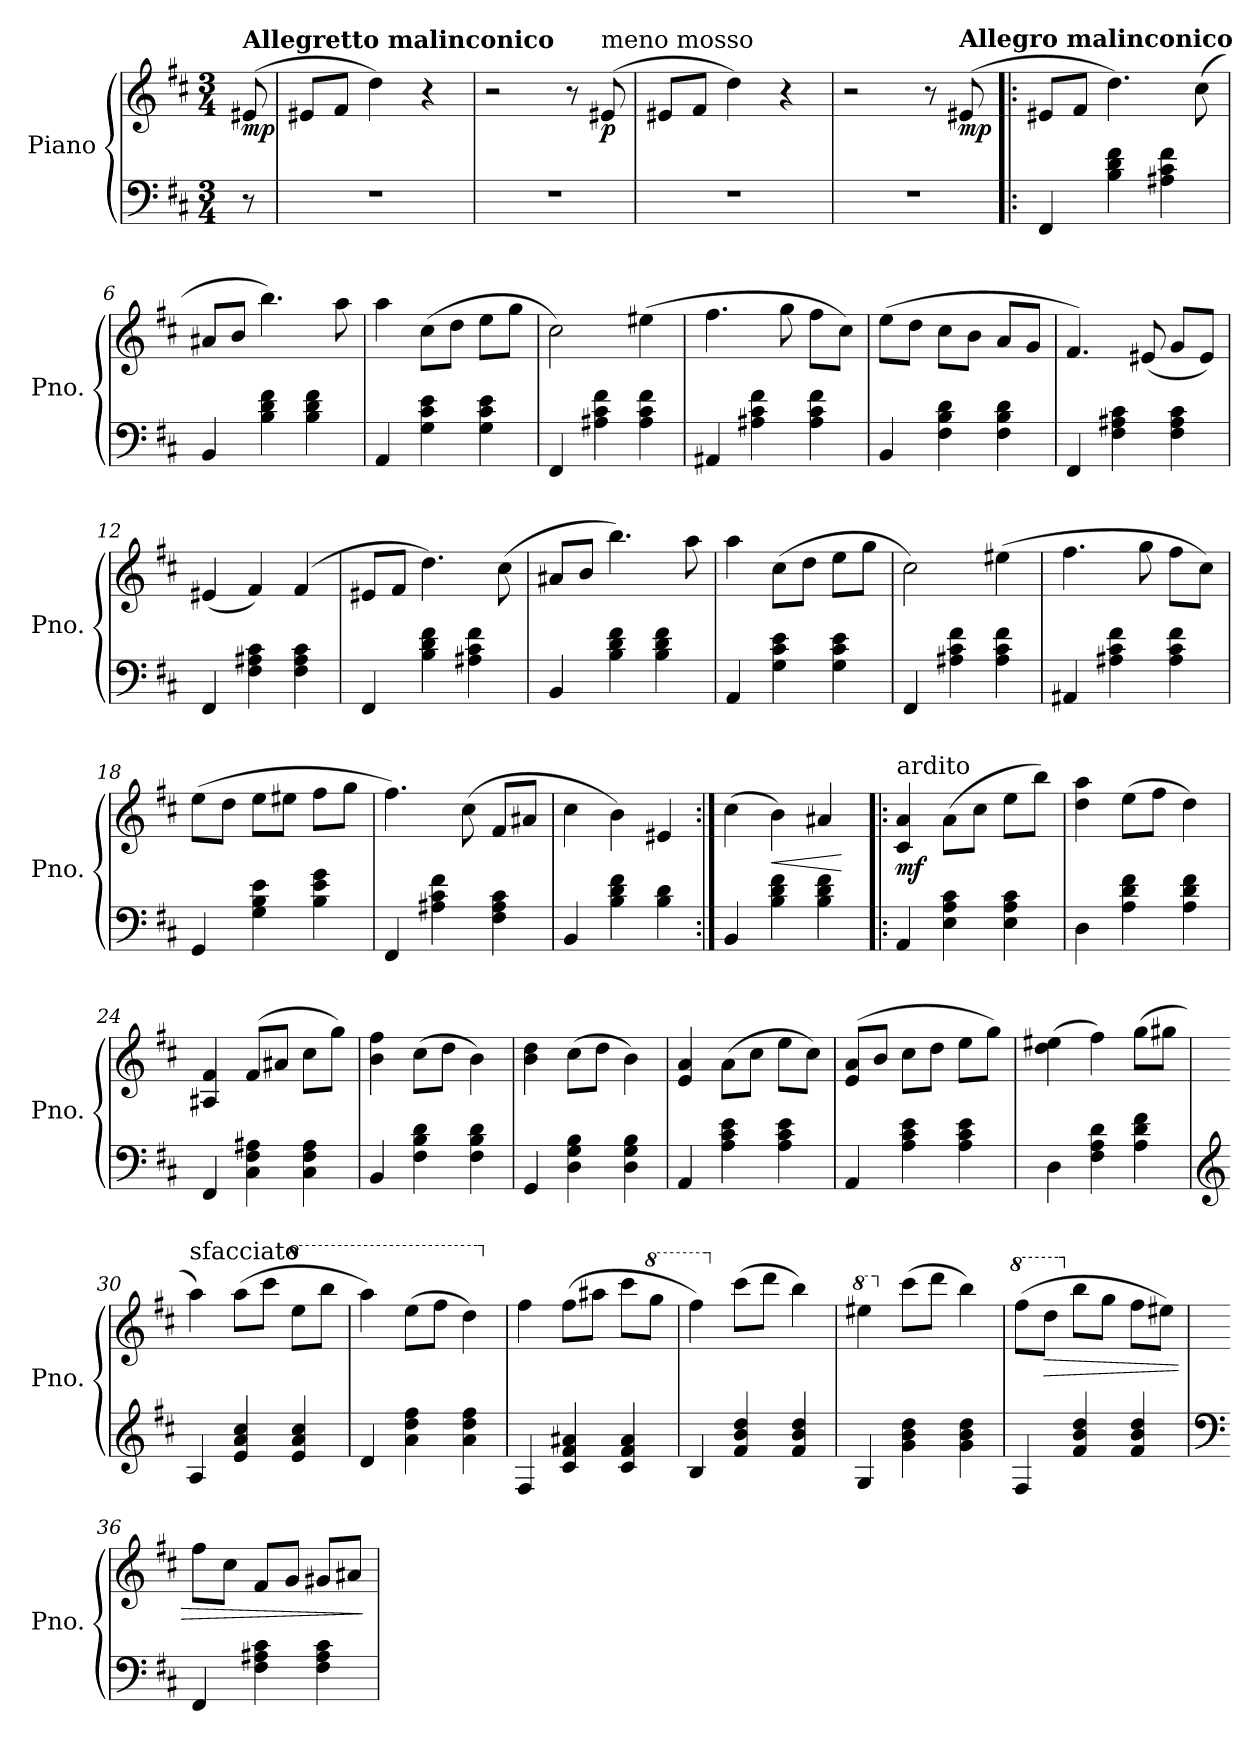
**kern	**kern	**dynam
*part1	*part1	*part1
*staff2	*staff1	*staff1/2
*I"Piano	*	*
*I'Pno.	*	*
*clefF4	*clefG2	*
*k[f#c#]	*k[f#c#]	*
*M3/4	*M3/4	*
*MM112	*MM112	*
=	=	=
!	!LO:TX:a:B:t=Allegretto malinconico	!
!	!	!LO:DY:b
8r	(8e#X/	mp
=1	=1	=1
2.r	8e#X/L	.
.	8f#/J	.
.	4dd\)	.
.	4r	.
=2	=2	=2
2.r	2r	.
.	8r	.
*	*MM100	*
!	!LO:TX:a:t=meno mosso	!
!	!	!LO:DY:b
.	(>8e#X/	p
=3	=3	=3
2.r	8e#X/L	.
*	*MM94	*
.	8f#/J	.
.	4dd\)	.
.	4r	.
=4	=4	=4
2.r	2r	.
.	8r	.
*	*MM144	*
!	!LO:TX:a:B:t=Allegro malinconico	!
!	!	!LO:DY:b
.	(>8e#X/	mp
=5!|:	=5!|:	=5!|:
4FF#/	8e#X/L	.
.	8f#/J	.
4B\ 4d\ 4f#\	4.dd\)	.
4A#X\ 4c#\ 4f#\	.	.
.	(8cc#\	.
=6	=6	=6
4BB/	8a#X/L	.
.	8b/J	.
4B\ 4d\ 4f#\	4.bb\)	.
4B\ 4d\ 4f#\	.	.
.	8aa\	.
=7	=7	=7
4AA/	4aa\	.
4G\ 4c#\ 4e\	(8cc#\L	.
.	8dd\J	.
4G\ 4c#\ 4e\	8ee\L	.
.	8gg\J	.
!!LO:LB:g=z
=8	=8	=8
4FF#/	2cc#\)	.
4A#X\ 4c#\ 4f#\	.	.
4A#\ 4c#\ 4f#\	(4ee#X\	.
=9	=9	=9
4AA#X/	4.ff#\	.
4A#X\ 4c#\ 4f#\	.	.
.	8gg\	.
4A#\ 4c#\ 4f#\	8ff#\L	.
.	8cc#\J)	.
=10	=10	=10
4BB/	(8ee\L	.
.	8dd\J	.
4F#\ 4B\ 4d\	8cc#\L	.
.	8b\J	.
4F#\ 4B\ 4d\	8a/L	.
.	8g/J	.
=11	=11	=11
4FF#/	4.f#/)	.
4F#\ 4A#X\ 4c#\	.	.
.	(8e#X/	.
4F#\ 4A#\ 4c#\	8g/L	.
.	8e#/J)	.
=12	=12	=12
4FF#/	(4e#X/	.
4F#\ 4A#X\ 4c#\	4f#/)	.
4F#\ 4A#\ 4c#\	(>4f#/	.
=13	=13	=13
4FF#/	8e#X/L	.
.	8f#/J	.
4B\ 4d\ 4f#\	4.dd\)	.
4A#X\ 4c#\ 4f#\	.	.
.	(8cc#\	.
=14	=14	=14
4BB/	8a#X/L	.
.	8b/J	.
4B\ 4d\ 4f#\	4.bb\)	.
4B\ 4d\ 4f#\	.	.
.	8aa\	.
!!LO:LB:g=z
=15	=15	=15
4AA/	4aa\	.
4G\ 4c#\ 4e\	(8cc#\L	.
.	8dd\J	.
4G\ 4c#\ 4e\	8ee\L	.
.	8gg\J	.
=16	=16	=16
4FF#/	2cc#\)	.
4A#X\ 4c#\ 4f#\	.	.
4A#\ 4c#\ 4f#\	(4ee#X\	.
=17	=17	=17
4AA#X/	4.ff#\	.
4A#X\ 4c#\ 4f#\	.	.
.	8gg\	.
4A#\ 4c#\ 4f#\	8ff#\L	.
.	8cc#\J)	.
=18	=18	=18
4GG/	(8ee\L	.
.	8dd\J	.
4G\ 4B\ 4e\	8ee\L	.
.	8ee#X\J	.
4B\ 4e\ 4g\	8ff#\L	.
.	8gg\J	.
=19	=19	=19
4FF#/	4.ff#\)	.
4A#X\ 4c#\ 4f#\	.	.
.	(8cc#\	.
4F#\ 4A#\ 4c#\	8f#/L	.
.	8a#X/J	.
=20	=20	=20
4BB/	4cc#\	.
4B\ 4d\ 4f#\	4b\)	.
4B\ 4d\	4e#X/	.
=21:|!	=21:|!	=21:|!
4BB/	(4cc#\	.
!	!	!LO:HP:b
4B\ 4d\ 4f#\	4b\)	<
4B\ 4d\ 4f#\	4a#X/	.
.	.	[
!!LO:LB:g=z
=22!|:	=22!|:	=22!|:
!	!LO:TX:a:t=ardito	!
!	!	!LO:DY:b
4AA/	4c#/ 4a/	mf
4E\ 4A\ 4c#\	(8a\L	.
.	8cc#\J	.
4E\ 4A\ 4c#\	8ee\L	.
.	8bb\J)	.
=23	=23	=23
4D\	4dd\ 4aa\	.
4A\ 4d\ 4f#\	(8ee\L	.
.	8ff#\J	.
4A\ 4d\ 4f#\	4dd\)	.
=24	=24	=24
4FF#/	4A#X/ 4f#/	.
4C#\ 4F#\ 4A#X\	(8f#/L	.
.	8a#X/J	.
4C#\ 4F#\ 4A#\	8cc#\L	.
.	8gg\J)	.
=25	=25	=25
4BB/	4b\ 4ff#\	.
4F#\ 4B\ 4d\	(8cc#\L	.
.	8dd\J	.
4F#\ 4B\ 4d\	4b\)	.
=26	=26	=26
4GG/	4b\ 4dd\	.
4D\ 4G\ 4B\	(8cc#\L	.
.	8dd\J	.
4D\ 4G\ 4B\	4b\)	.
=27	=27	=27
4AA/	4e/ 4a/	.
4A\ 4c#\ 4e\	(8a\L	.
.	8cc#\J	.
4A\ 4c#\ 4e\	8ee\L	.
.	8cc#\J)	.
=28	=28	=28
4AA/	(8e/ 8a/L	.
.	8b/J	.
4A\ 4c#\ 4e\	8cc#\L	.
.	8dd\J	.
4A\ 4c#\ 4e\	8ee\L	.
.	8gg\J)	.
!!LO:LB:g=z
=29	=29	=29
4D\	(4dd\ 4ee#X\	.
4F#\ 4A\ 4d\	4ff#\)	.
4A\ 4d\ 4f#\	(8gg\L	.
.	8gg#X\J	.
=30	=30	=30
*clefG2	*	*
!	!LO:TX:a:t=sfacciato	!
4A/	4aa\)	.
4e/ 4a/ 4cc#/	(8aa\L	.
.	8ccc#\J	.
*	*8va	*
4e/ 4a/ 4cc#/	8eee\L	.
.	8bbb\J	.
=31	=31	=31
4d/	4aaa\)	.
4a\ 4dd\ 4ff#\	(8eee\L	.
.	8fff#\J	.
4a\ 4dd\ 4ff#\	4ddd\)	.
=32	=32	=32
*	*X8va	*
4F#/	4ff#\	.
4c#/ 4f#/ 4a#X/	(8ff#\L	.
.	8aa#X\J	.
4c#/ 4f#/ 4a#/	8ccc#\L	.
*	*8va	*
.	8ggg\J	.
=33	=33	=33
4B/	4fff#\)	.
*	*X8va	*
4f#/ 4b/ 4dd/	(8ccc#\L	.
.	8ddd\J	.
4f#/ 4b/ 4dd/	4bb\)	.
=34	=34	=34
*	*8va	*
4G/	4eee#X\	.
*	*X8va	*
4g\ 4b\ 4dd\	(8ccc#\L	.
.	8ddd\J	.
4g\ 4b\ 4dd\	4bb\)	.
!!LO:PB:g=z
=35	=35	=35
*	*8va	*
4F#/	(8fff#\L	.
!	!	!LO:HP:b
.	8ddd\J	>
*	*X8va	*
4f#/ 4b/ 4dd/	8bb\L	.
.	8gg\J	.
4f#/ 4b/ 4dd/	8ff#\L	.
.	8ee#X\J)	.
=36	=36	=36
*clefF4	*	*
4FF#/	8ff#\L	.
.	8cc#\J	.
4F#\ 4A#X\ 4c#\	8f#/L	.
.	8g/J	.
4F#\ 4A#\ 4c#\	8g#X/L	.
.	8a#X/J	.
.	.	]
=	=	=
*-	*-	*-
